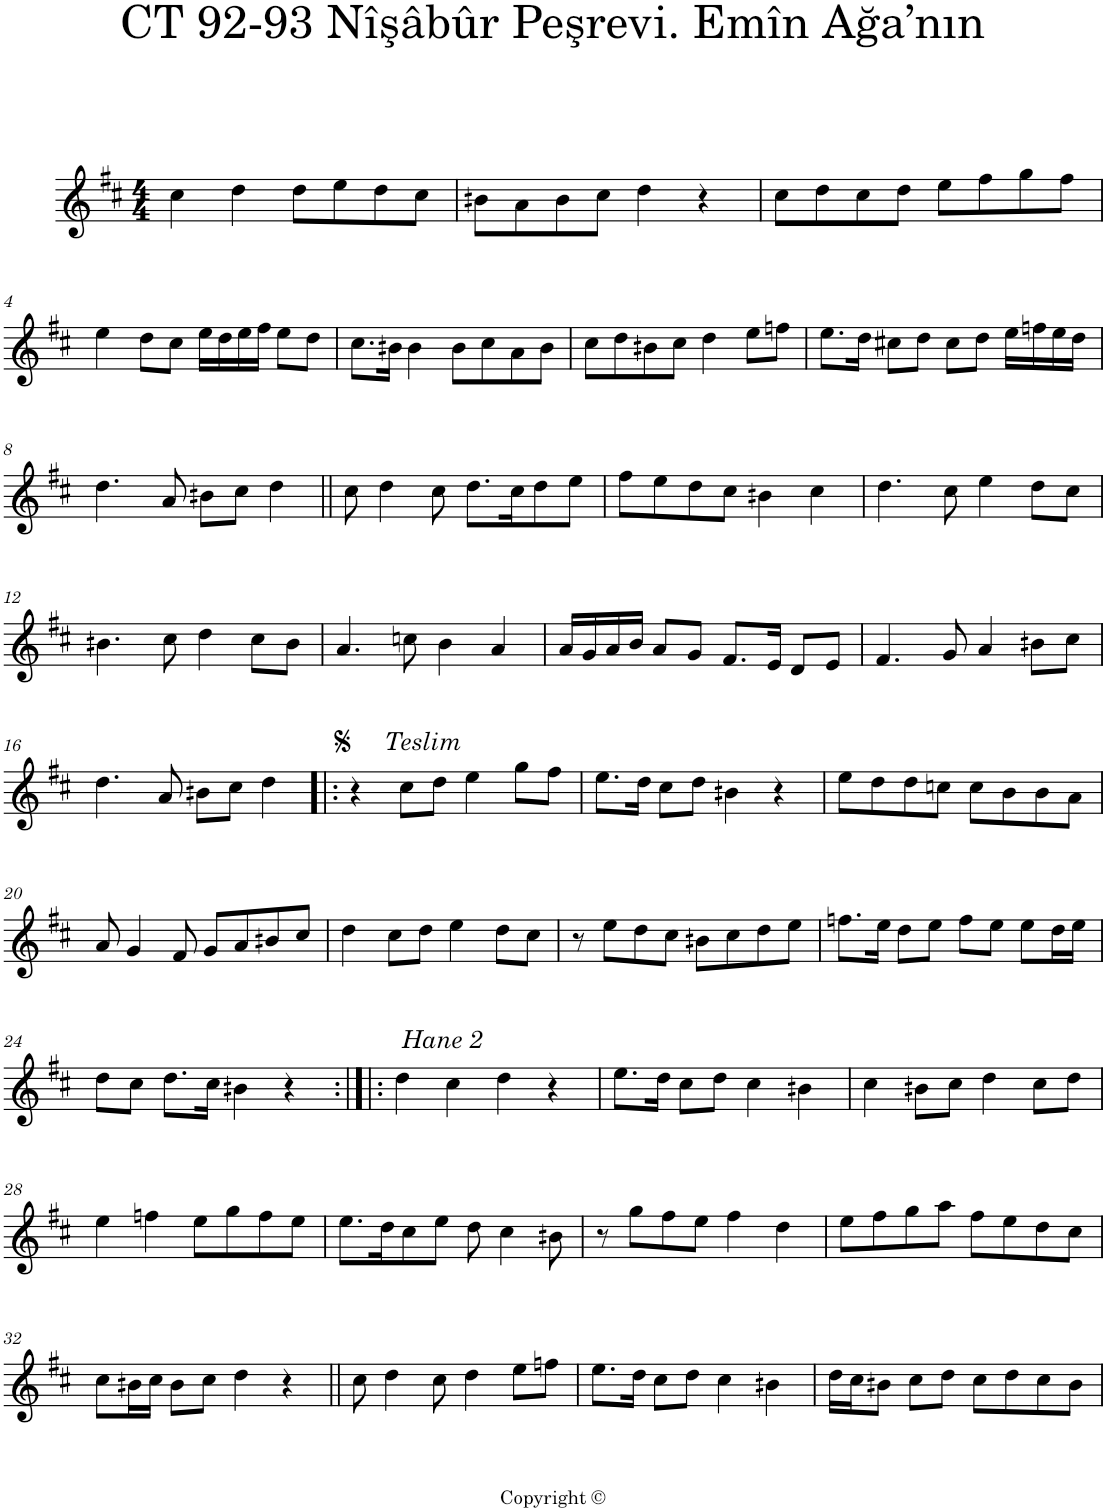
**kern
*part1
*staff1
*I"Piano
*I'Pno
*clefG2
*k[f#c#]
*D:
*M4/4
=1
4cc#\
4dd\
8dd\L
8ee\
8dd\
8cc#\J
=2
8bn\L
8a\
8b\
8cc#\J
4dd\
4r
=3
8cc#\L
8dd\
8cc#\
8dd\J
8ee\L
8ff#\
8gg\
8ff#\J
!!LO:LB:g=z
=4
4ee\
8dd\L
8cc#\J
16ee\LL
16dd\
16ee\
16ff#\JJ
8ee\L
8dd\J
=5
8.cc#\L
16bn\Jk
4b\
8b\L
8cc#\
8a\
8b\J
=6
8cc#\L
8dd\
8bn\
8cc#\J
4dd\
8ee\L
8ffn\J
=7
8.ee\L
16dd\Jk
8cc#X\L
8dd\J
8cc#\L
8dd\J
16ee\LL
16ffn\
16ee\
16dd\JJ
!!LO:LB:g=z
=8
4.dd\
8a/
8bn\L
8cc#\J
4dd\
=9||
8cc#\
4dd\
8cc#\
8.dd\L
16cc#\K
8dd\
8ee\J
=10
8ff#\L
8ee\
8dd\
8cc#\J
4bn\
4cc#\
=11
4.dd\
8cc#\
4ee\
8dd\L
8cc#\J
!!LO:LB:g=z
=12
4.bn\
8cc#\
4dd\
8cc#\L
8b\J
=13
4.a/
8ccn\
4b\
4a/
=14
16a/LL
16g/
16a/
16b/JJ
8a/L
8g/J
8.f#/L
16e/Jk
8d/L
8e/J
=15
4.f#/
8g/
4a/
8bn\L
8cc#\J
!!LO:LB:g=z
=16
4.dd\
8a/
8bn\L
8cc#\J
4dd\
=17!|:
!LO:TX:a:i:t=Teslim
4r
8cc#\L
8dd\J
4ee\
8gg\L
8ff#\J
=18
8.ee\L
16dd\Jk
8cc#\L
8dd\J
4bn\
4r
=19
8ee\L
8dd\
8dd\
8ccn\J
8cc\L
8b\
8b\
8a\J
!!LO:LB:g=z
=20
8a/
4g/
8f#/
8g/L
8a/
8bn/
8cc#/J
=21
4dd\
8cc#\L
8dd\J
4ee\
8dd\L
8cc#\J
=22
8r
8ee\L
8dd\
8cc#\J
8bn\L
8cc#\
8dd\
8ee\J
=23
8.ffn\L
16ee\Jk
8dd\L
8ee\J
8ff\L
8ee\J
8ee\L
16dd\L
16ee\JJ
!!LO:LB:g=z
=24
8dd\L
8cc#\J
8.dd\L
16cc#\Jk
4bn\
4r
=25:|!|:
!LO:TX:a:i:t=Hane 2
4dd\
4cc#\
4dd\
4r
=26
8.ee\L
16dd\Jk
8cc#\L
8dd\J
4cc#\
4bn\
=27
4cc#\
8bn\L
8cc#\J
4dd\
8cc#\L
8dd\J
!!LO:LB:g=z
=28
4ee\
4ffn\
8ee\L
8gg\
8ff\
8ee\J
=29
8.ee\L
16dd\K
8cc#\
8ee\J
8dd\
4cc#\
8bn\
=30
8r
8gg\L
8ff#\
8ee\J
4ff#\
4dd\
=31
8ee\L
8ff#\
8gg\
8aa\J
8ff#\L
8ee\
8dd\
8cc#\J
!!LO:LB:g=z
=32
8cc#\L
16bn\L
16cc#\JJ
8b\L
8cc#\J
4dd\
4r
=33||
8cc#\
4dd\
8cc#\
4dd\
8ee\L
8ffn\J
=34
8.ee\L
16dd\Jk
8cc#\L
8dd\J
4cc#\
4bn\
=35
16dd\LL
16cc#\J
8bn\J
8cc#\L
8dd\J
8cc#\L
8dd\
8cc#\
8b\J
=
*-
